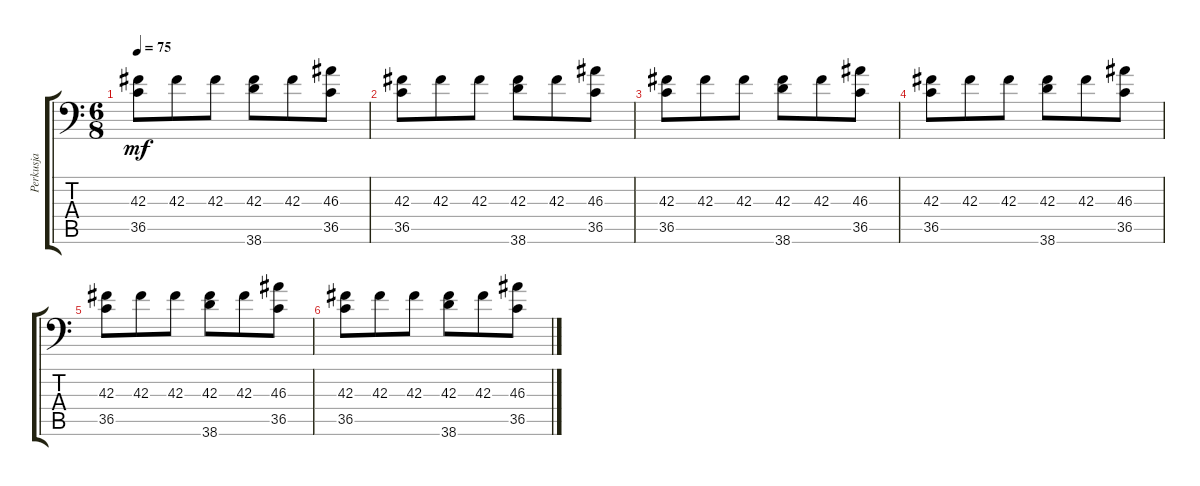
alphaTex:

\track ("Perkusja" "Perkusja") {instrument acousticgrandpiano}
\staff {score tabs}
\tuning (C-1 C-1 C-1 C-1 C-1 C-1) {hide}
\ts (6 8)
\tempo 75
\clef f4
\ks c
(42.3 36.5).8{dy mf} 42.3.8 42.3.8 (42.3 38.6).8 42.3.8 (46.3 36.5).8 |
(42.3 36.5).8 42.3.8 42.3.8 (42.3 38.6).8 42.3.8 (46.3 36.5).8 |
(42.3 36.5).8 42.3.8 42.3.8 (42.3 38.6).8 42.3.8 (46.3 36.5).8 |
(42.3 36.5).8 42.3.8 42.3.8 (42.3 38.6).8 42.3.8 (46.3 36.5).8 |
(42.3 36.5).8 42.3.8 42.3.8 (42.3 38.6).8 42.3.8 (46.3 36.5).8 |
(42.3 36.5).8 42.3.8 42.3.8 (42.3 38.6).8 42.3.8 (46.3 36.5).8
